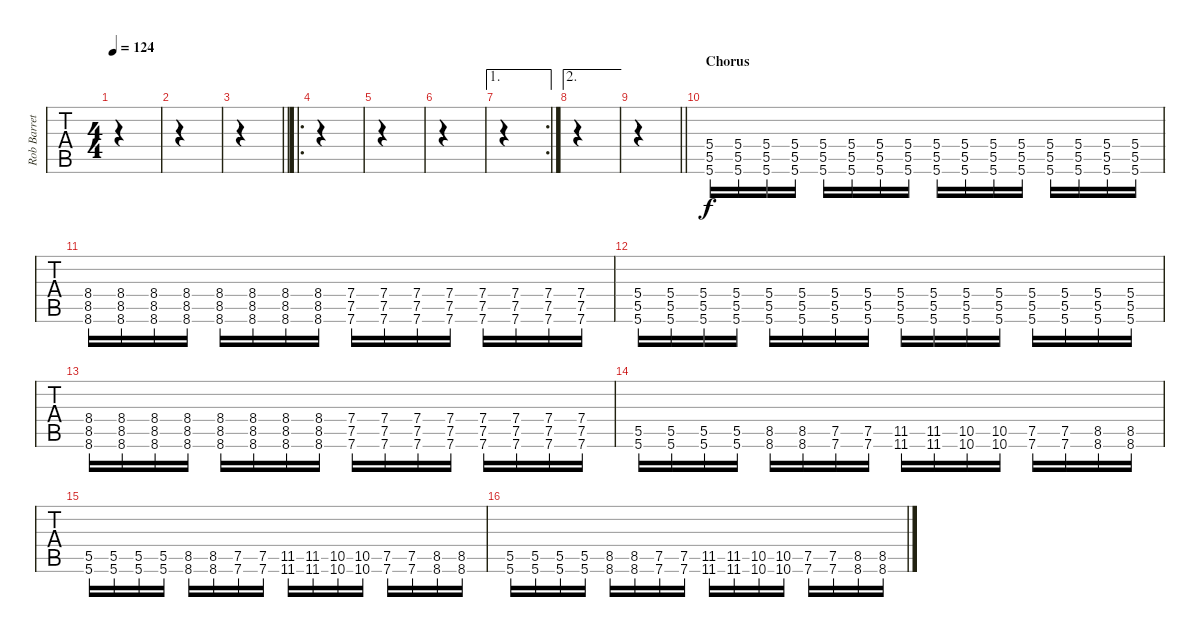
\track ("Rob Barrett" "Rob Barret") {instrument distortionguitar}
\staff {tabs}
\tuning (Eb4 Bb3 Gb3 Db3 Ab2 Db2) {hide}
\ts (4 4)
\tempo 124
\clef g2
\ks c
|
|
\barLineRight lightlight
|
\ro
\section ("" "")
|
|
|
\ae 1
\rc 2
|
\ae 2
|
\barLineRight lightlight
|
\section ("" "Chorus")
(5.4 5.5 5.6).16 (5.4 5.5 5.6).16 (5.4 5.5 5.6).16 (5.4 5.5 5.6).16 (5.4 5.5 5.6).16 (5.4 5.5 5.6).16 (5.4 5.5 5.6).16 (5.4 5.5 5.6).16 (5.4 5.5 5.6).16 (5.4 5.5 5.6).16 (5.4 5.5 5.6).16 (5.4 5.5 5.6).16 (5.4 5.5 5.6).16 (5.4 5.5 5.6).16 (5.4 5.5 5.6).16 (5.4 5.5 5.6).16 |
(8.4 8.5 8.6).16 (8.4 8.5 8.6).16 (8.4 8.5 8.6).16 (8.4 8.5 8.6).16 (8.4 8.5 8.6).16 (8.4 8.5 8.6).16 (8.4 8.5 8.6).16 (8.4 8.5 8.6).16 (7.4 7.5 7.6).16 (7.4 7.5 7.6).16 (7.4 7.5 7.6).16 (7.4 7.5 7.6).16 (7.4 7.5 7.6).16 (7.4 7.5 7.6).16 (7.4 7.5 7.6).16 (7.4 7.5 7.6).16 |
(5.4 5.5 5.6).16 (5.4 5.5 5.6).16 (5.4 5.5 5.6).16 (5.4 5.5 5.6).16 (5.4 5.5 5.6).16 (5.4 5.5 5.6).16 (5.4 5.5 5.6).16 (5.4 5.5 5.6).16 (5.4 5.5 5.6).16 (5.4 5.5 5.6).16 (5.4 5.5 5.6).16 (5.4 5.5 5.6).16 (5.4 5.5 5.6).16 (5.4 5.5 5.6).16 (5.4 5.5 5.6).16 (5.4 5.5 5.6).16 |
(8.4 8.5 8.6).16 (8.4 8.5 8.6).16 (8.4 8.5 8.6).16 (8.4 8.5 8.6).16 (8.4 8.5 8.6).16 (8.4 8.5 8.6).16 (8.4 8.5 8.6).16 (8.4 8.5 8.6).16 (7.4 7.5 7.6).16 (7.4 7.5 7.6).16 (7.4 7.5 7.6).16 (7.4 7.5 7.6).16 (7.4 7.5 7.6).16 (7.4 7.5 7.6).16 (7.4 7.5 7.6).16 (7.4 7.5 7.6).16 |
(5.5 5.6).16 (5.5 5.6).16 (5.5 5.6).16 (5.5 5.6).16 (8.5 8.6).16 (8.5 8.6).16 (7.5 7.6).16 (7.5 7.6).16 (11.5 11.6).16 (11.5 11.6).16 (10.5 10.6).16 (10.5 10.6).16 (7.5 7.6).16 (7.5 7.6).16 (8.5 8.6).16 (8.5 8.6).16 |
(5.5 5.6).16 (5.5 5.6).16 (5.5 5.6).16 (5.5 5.6).16 (8.5 8.6).16 (8.5 8.6).16 (7.5 7.6).16 (7.5 7.6).16 (11.5 11.6).16 (11.5 11.6).16 (10.5 10.6).16 (10.5 10.6).16 (7.5 7.6).16 (7.5 7.6).16 (8.5 8.6).16 (8.5 8.6).16 |
(5.5 5.6).16 (5.5 5.6).16 (5.5 5.6).16 (5.5 5.6).16 (8.5 8.6).16 (8.5 8.6).16 (7.5 7.6).16 (7.5 7.6).16 (11.5 11.6).16 (11.5 11.6).16 (10.5 10.6).16 (10.5 10.6).16 (7.5 7.6).16 (7.5 7.6).16 (8.5 8.6).16 (8.5 8.6).16
